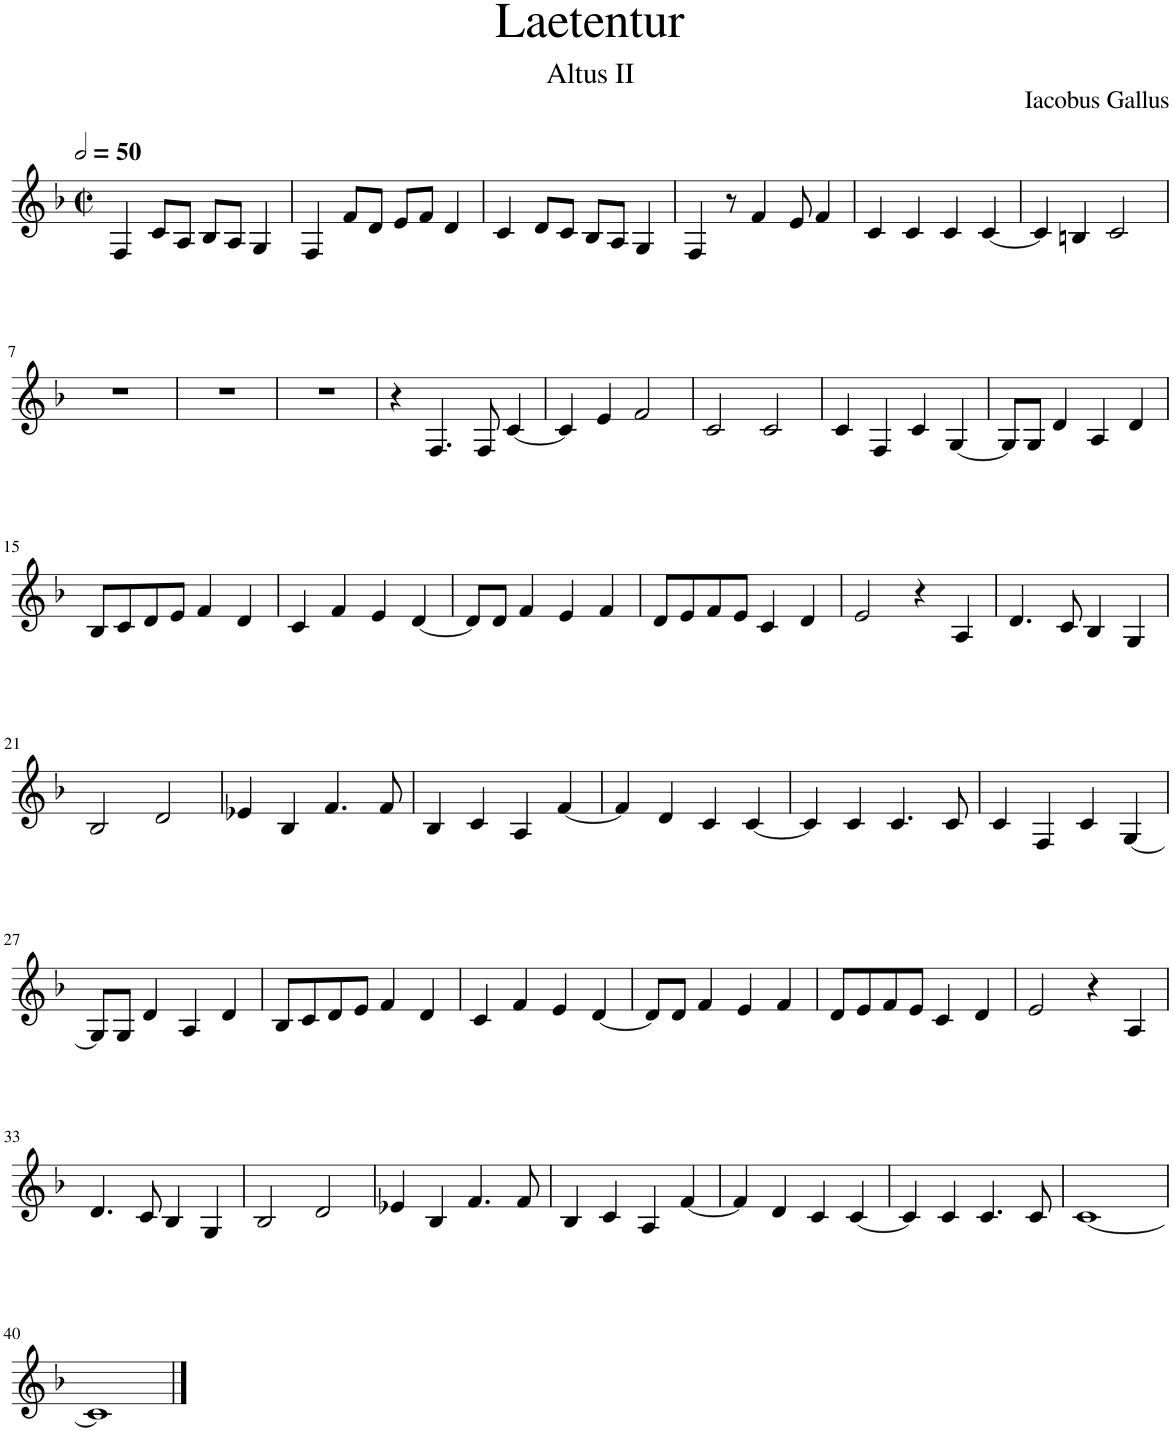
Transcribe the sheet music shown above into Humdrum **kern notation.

**kern
*part1
*staff1
*I"Alt
*I'A.
*clefG2
*k[b-]
*M2/2
*met(c|)
*MM100
=1
4F/
8c/L
8A/J
8B-/L
8A/J
4G/
=2
4F/
8f/L
8d/J
8e/L
8f/J
4d/
=3
4c/
8d/L
8c/J
8B-/L
8A/J
4G/
=4
4F/
8r
4f/
8e/
4f/
=5
4c/
4c/
4c/
[4c/
=6
4c/]
4Bn/
2c/
!!LO:LB:g=z
=7
1r
=8
1r
=9
1r
=10
4r
4.F/
8F/
[4c/
=11
4c/]
4e/
2f/
=12
2c/
2c/
=13
4c/
4F/
4c/
[4G/
=14
8G/L]
8G/J
4d/
4A/
4d/
!!LO:LB:g=z
=15
8B-/L
8c/
8d/
8e/J
4f/
4d/
=16
4c/
4f/
4e/
[4d/
=17
8d/L]
8d/J
4f/
4e/
4f/
=18
8d/L
8e/
8f/
8e/J
4c/
4d/
=19
2e/
4r
4A/
=20
4.d/
8c/
4B-/
4G/
!!LO:LB:g=z
=21
2B-/
2d/
=22
4e-X/
4B-/
4.f/
8f/
=23
4B-/
4c/
4A/
[4f/
=24
4f/]
4d/
4c/
[4c/
=25
4c/]
4c/
4.c/
8c/
=26
4c/
4F/
4c/
[4G/
!!LO:LB:g=z
=27
8G/L]
8G/J
4d/
4A/
4d/
=28
8B-/L
8c/
8d/
8e/J
4f/
4d/
=29
4c/
4f/
4e/
[4d/
=30
8d/L]
8d/J
4f/
4e/
4f/
=31
8d/L
8e/
8f/
8e/J
4c/
4d/
=32
2e/
4r
4A/
!!LO:LB:g=z
=33
4.d/
8c/
4B-/
4G/
=34
2B-/
2d/
=35
4e-X/
4B-/
4.f/
8f/
=36
4B-/
4c/
4A/
[4f/
=37
4f/]
4d/
4c/
[4c/
=38
4c/]
4c/
4.c/
8c/
=39
[1c
!!LO:LB:g=z
=40
1c]
==
*-
